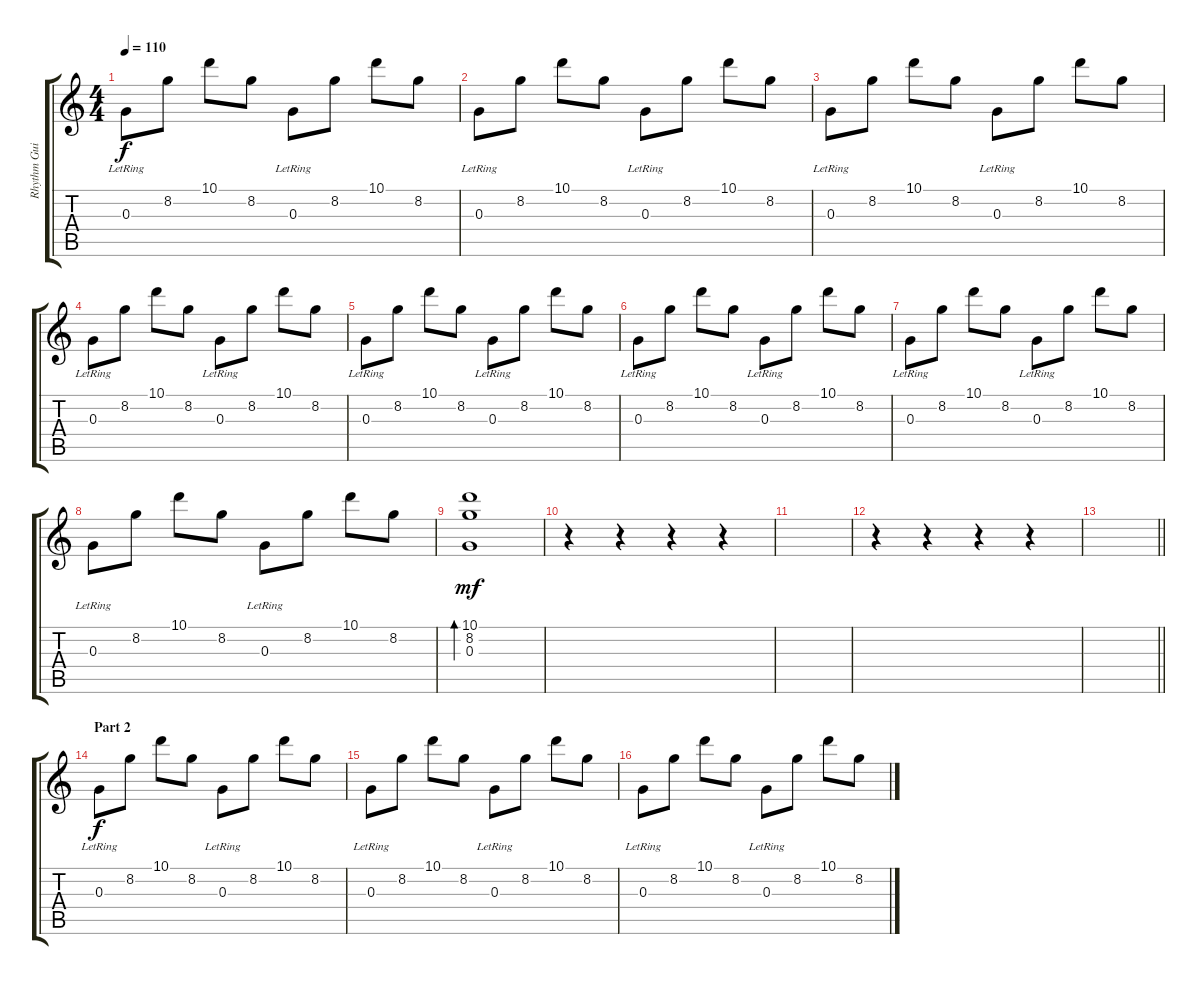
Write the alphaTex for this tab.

\track ("Rhythm Guitar" "Rhythm Gui") {instrument acousticguitarsteel}
\staff {score tabs}
\tuning (E4 B3 G3 D3 A2 E2) {hide}
\ts (4 4)
\tempo 110
\clef g2
\ks c
0.3{lr}.8{dy f} 8.2.8 10.1.8 8.2.8 0.3{lr}.8 8.2.8 10.1.8 8.2.8 |
0.3{lr}.8 8.2.8 10.1.8 8.2.8 0.3{lr}.8 8.2.8 10.1.8 8.2.8 |
0.3{lr}.8 8.2.8 10.1.8 8.2.8 0.3{lr}.8 8.2.8 10.1.8 8.2.8 |
0.3{lr}.8 8.2.8 10.1.8 8.2.8 0.3{lr}.8 8.2.8 10.1.8 8.2.8 |
0.3{lr}.8 8.2.8 10.1.8 8.2.8 0.3{lr}.8 8.2.8 10.1.8 8.2.8 |
0.3{lr}.8 8.2.8 10.1.8 8.2.8 0.3{lr}.8 8.2.8 10.1.8 8.2.8 |
0.3{lr}.8 8.2.8 10.1.8 8.2.8 0.3{lr}.8 8.2.8 10.1.8 8.2.8 |
0.3{lr}.8 8.2.8 10.1.8 8.2.8 0.3{lr}.8 8.2.8 10.1.8 8.2.8 |
(10.1 8.2 0.3).1{bd 240 dy mf} |
r.4 r.4 r.4 r.4 |
|
r.4 r.4 r.4 r.4 |
\barLineRight lightlight
|
\section ("" "Part 2")
0.3{lr}.8{dy f} 8.2.8 10.1.8 8.2.8 0.3{lr}.8 8.2.8 10.1.8 8.2.8 |
0.3{lr}.8 8.2.8 10.1.8 8.2.8 0.3{lr}.8 8.2.8 10.1.8 8.2.8 |
0.3{lr}.8 8.2.8 10.1.8 8.2.8 0.3{lr}.8 8.2.8 10.1.8 8.2.8
